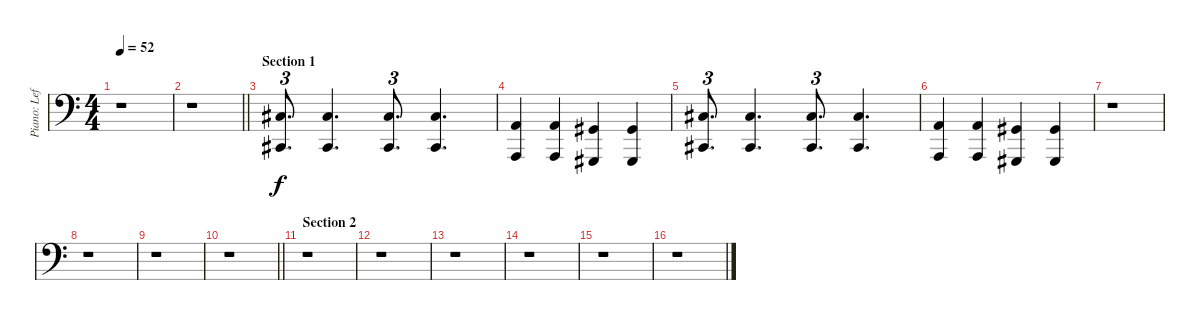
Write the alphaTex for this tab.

\track ("Piano: Left Hand" "Piano: Lef") {instrument acousticgrandpiano}
\staff {score}
\tuning (G2 D2 A1 E1 B0) {hide}
\ts (4 4)
\tempo 52
\clef f4
\ks c
r.1{dy f} |
\barLineRight lightlight
r.1 |
\section ("" "Section 1")
(16.3 14.5).8{d tu (3 2)} (16.3 14.5).4{d} (16.3 14.5).8{d tu (3 2)} (16.3 14.5).4{d} |
(12.3 10.5).4 (12.3 10.5).4 (11.3 9.5).4 (11.3 9.5).4 |
(16.3 14.5).8{d tu (3 2)} (16.3 14.5).4{d} (16.3 14.5).8{d tu (3 2)} (16.3 14.5).4{d} |
(12.3 10.5).4 (12.3 10.5).4 (11.3 9.5).4 (11.3 9.5).4 |
r.1 |
r.1 |
r.1 |
\barLineRight lightlight
r.1 |
\section ("" "Section 2")
r.1 |
r.1 |
r.1 |
r.1 |
r.1 |
r.1
